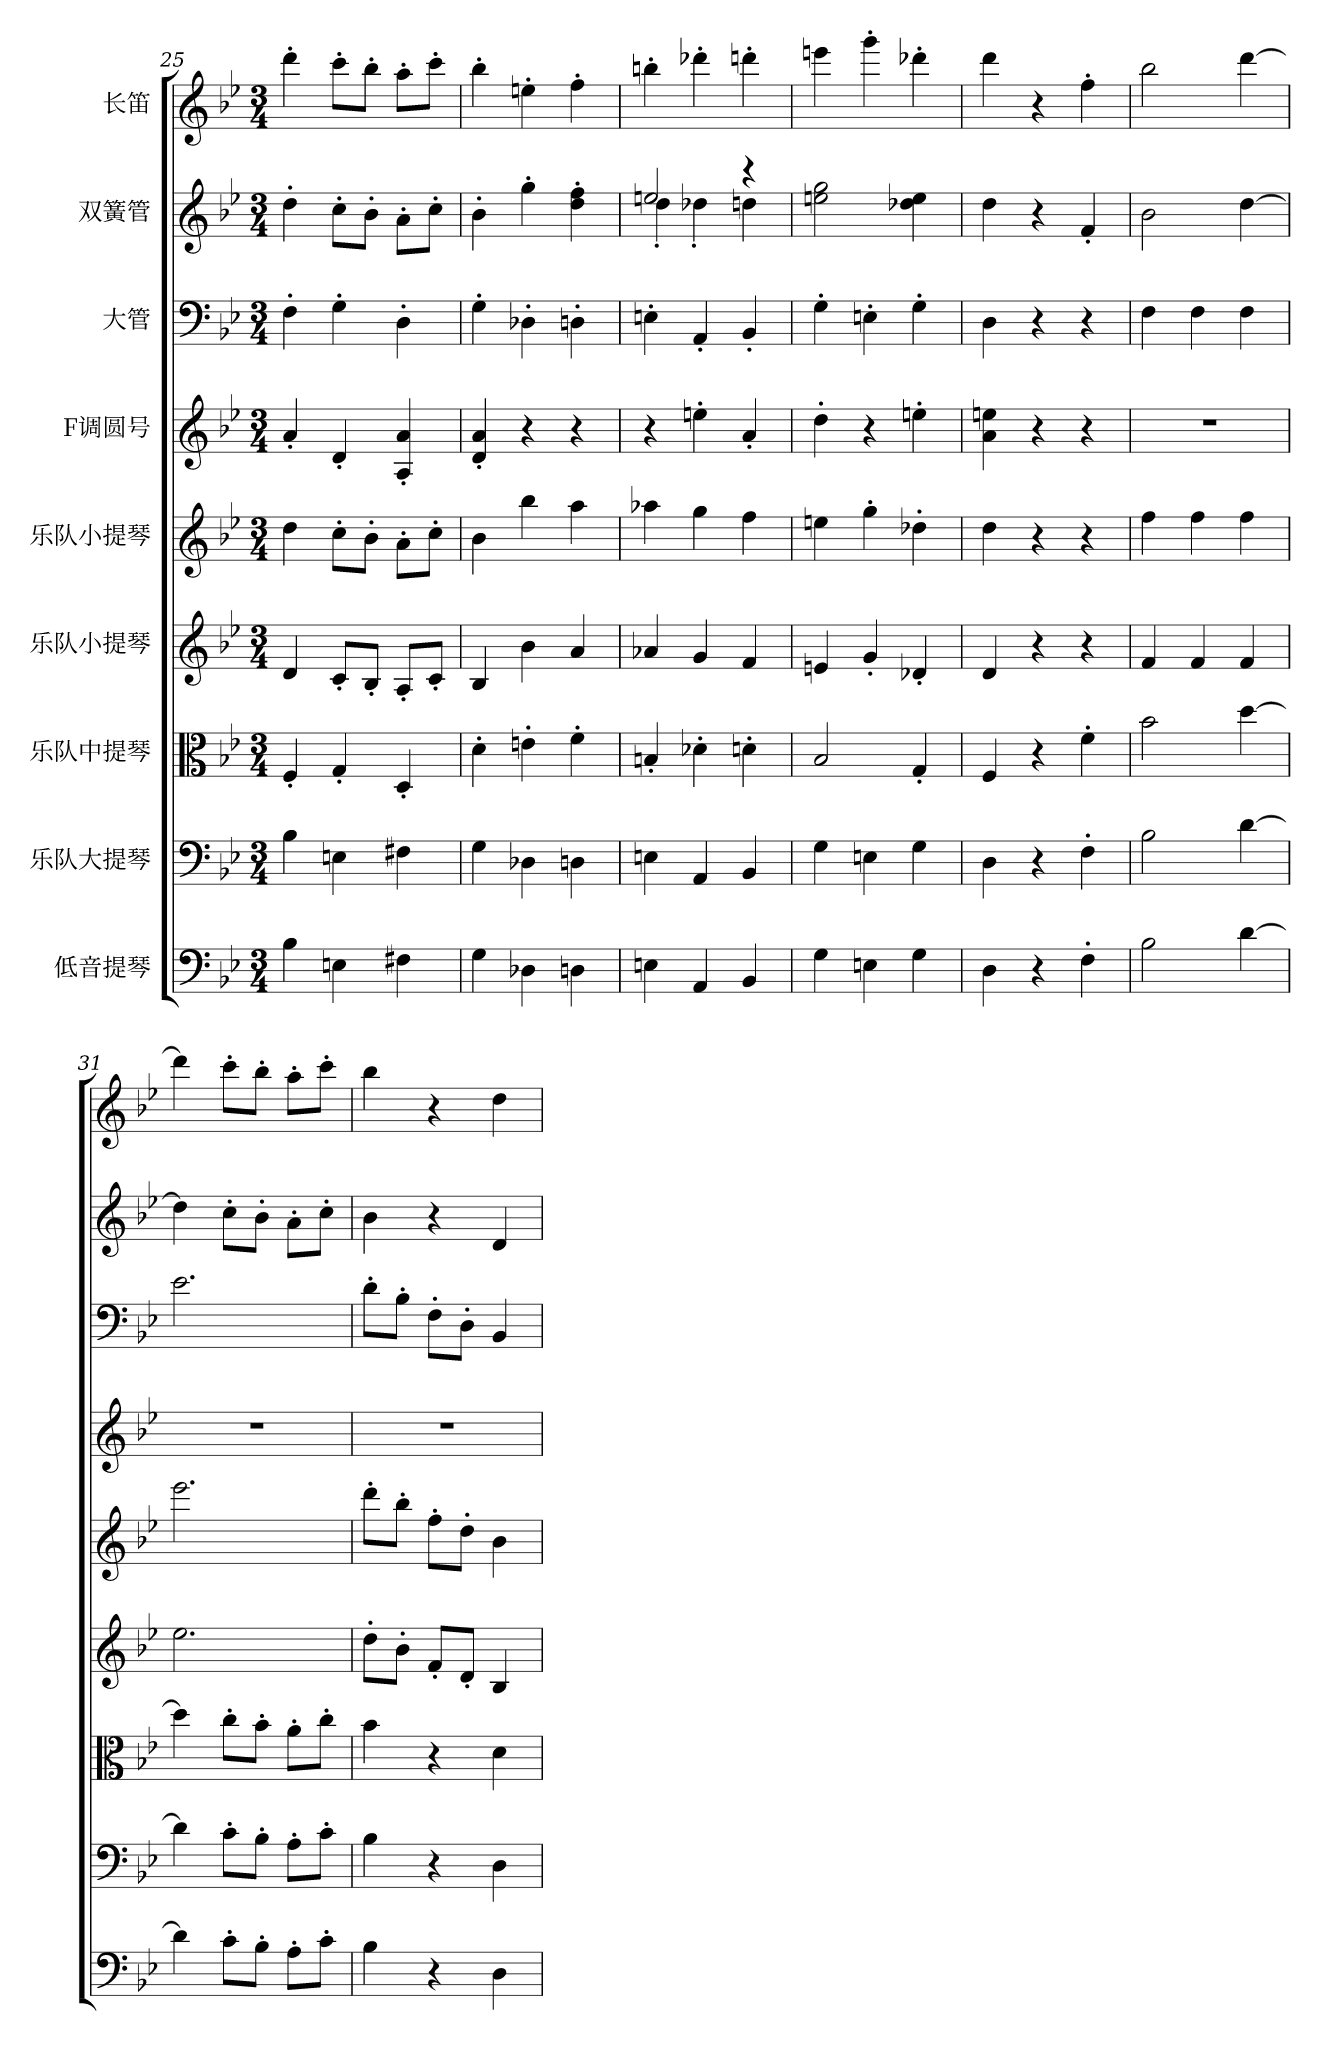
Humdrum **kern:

**kern	**kern	**kern	**kern	**kern	**kern	**kern	**kern	**kern
*part9	*part8	*part7	*part6	*part5	*part4	*part3	*part2	*part1
*staff9	*staff8	*staff7	*staff6	*staff5	*staff4	*staff3	*staff2	*staff1
*I"低音提琴	*I"乐队大提琴	*I"乐队中提琴	*I"乐队小提琴	*I"乐队小提琴	*I"F调圆号	*I"大管	*I"双簧管	*I"长笛
*clefF4	*clefF4	*clefC3	*clefG2	*clefG2	*clefG2	*clefF4	*clefG2	*clefG2
*ITrd7c12	*	*	*	*	*ITrd4c7	*	*	*
*k[b-e-]	*k[b-e-]	*k[b-e-]	*k[b-e-]	*k[b-e-]	*k[b-e-a-]	*k[b-e-]	*k[b-e-]	*k[b-e-]
*M3/4	*M3/4	*M3/4	*M3/4	*M3/4	*M3/4	*M3/4	*M3/4	*M3/4
=25	=25	=25	=25	=25	=25	=25	=25	=25
4BB-\	4B-\	4F'/	4d/	4dd\	4d'/	4F'\	4dd'\	4ddd'\
4EEn\	4En\	4G'/	8c'/L	8cc'\L	4G'/	4G'\	8cc'\L	8ccc'\L
.	.	.	8B-'/J	8b-'\J	.	.	8b-'\J	8bb-'\J
4FF#X\	4F#X\	4D'/	8A'/L	8a'\L	4D/' 4d/'	4D'\	8a'\L	8aa'\L
.	.	.	8c'/J	8cc'\J	.	.	8cc'\J	8ccc'\J
=26	=26	=26	=26	=26	=26	=26	=26	=26
4GG\	4G\	4d'\	4B-/	4b-\	4G/' 4d/'	4G'\	4b-'\	4bb-'\
4DD-X\	4D-X\	4en'\	4b-\	4bb-\	4r	4D-X'\	4gg'\	4een'\
4DDn\	4Dn\	4f'\	4a/	4aa\	4r	4Dn'\	4dd\' 4ff\'	4ff'\
=27	=27	=27	=27	=27	=27	=27	=27	=27
*	*	*	*	*	*	*	*^	*
4EEn\	4En\	4Bn'/	4a-X/	4aa-X\	4r	4En'\	2een/	4dd'\	4bbn'\
4AAA/	4AA/	4d-X'\	4g/	4gg\	4an'\	4AA'/	.	4dd-X'\	4ddd-X'\
4BBB-/	4BB-/	4dn'\	4f/	4ff\	4d'/	4BB-'/	4r	4ddn\	4dddn'\
*	*	*	*	*	*	*	*v	*v	*
!!LO:PB:g=z
=28	=28	=28	=28	=28	=28	=28	=28	=28
4GG\	4G\	2B-/	4en/	4een\	4g'\	4G'\	2een\ 2gg\	4eeen\
4EEn\	4En\	.	4g'/	4gg'\	4r	4En'\	.	4ggg'\
4GG\	4G\	4G'/	4d-X'/	4dd-X'\	4an'\	4G'\	4dd-X\ 4ee\	4ddd-X'\
=29	=29	=29	=29	=29	=29	=29	=29	=29
4DD\	4D\	4F/	4d/	4dd\	4d\ 4an\	4D\	4dd\	4ddd\
4r	4r	4r	4r	4r	4r	4r	4r	4r
4FF'\	4F'\	4f'\	4r	4r	4r	4r	4f'/	4ff'\
=30	=30	=30	=30	=30	=30	=30	=30	=30
2BB-\	2B-\	2b-\	4f/	4ff\	2.r	4F\	2b-\	2bb-\
.	.	.	4f/	4ff\	.	4F\	.	.
[4D\	[4d\	[4dd\	4f/	4ff\	.	4F\	[4dd\	[4ddd\
=31	=31	=31	=31	=31	=31	=31	=31	=31
4D\]	4d\]	4dd\]	2.ee-\	2.eee-\	2.r	2.e-\	4dd\]	4ddd\]
8C'\L	8c'\L	8cc'\L	.	.	.	.	8cc'\L	8ccc'\L
8BB-'\J	8B-'\J	8b-'\J	.	.	.	.	8b-'\J	8bb-'\J
8AA'\L	8A'\L	8a'\L	.	.	.	.	8a'\L	8aa'\L
8C'\J	8c'\J	8cc'\J	.	.	.	.	8cc'\J	8ccc'\J
=32	=32	=32	=32	=32	=32	=32	=32	=32
4BB-\	4B-\	4b-\	8dd'\L	8ddd'\L	2.r	8d'\L	4b-\	4bb-\
.	.	.	8b-'\J	8bb-'\J	.	8B-'\J	.	.
4r	4r	4r	8f'/L	8ff'\L	.	8F'\L	4r	4r
.	.	.	8d'/J	8dd'\J	.	8D'\J	.	.
4DD\	4D\	4d\	4B-/	4b-\	.	4BB-/	4d/	4dd\
=	=	=	=	=	=	=	=	=
*-	*-	*-	*-	*-	*-	*-	*-	*-
